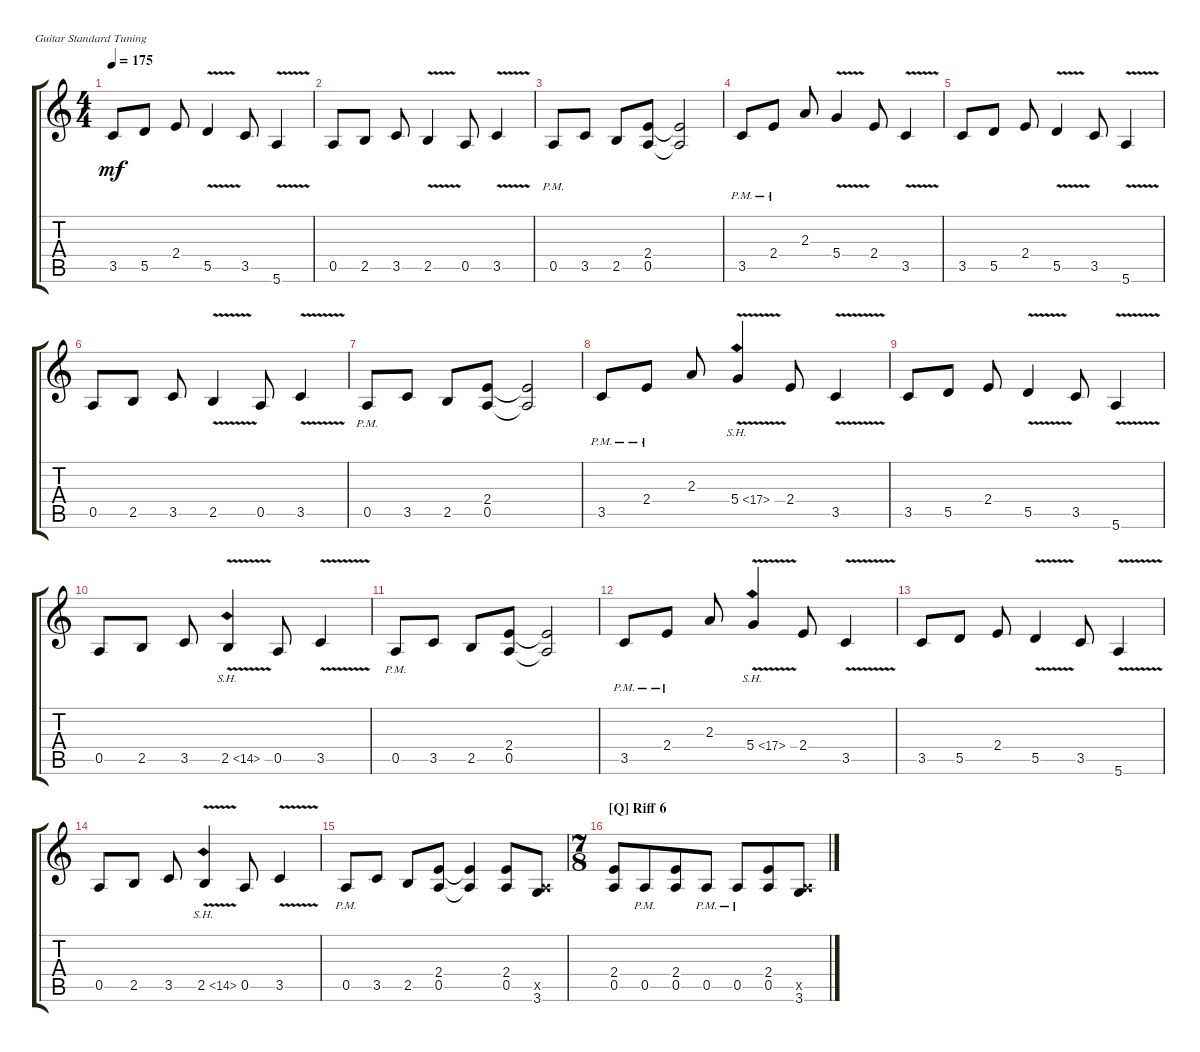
\defaultSystemsLayout 4
\bracketExtendMode groupsimilarinstruments
\singleTrackTrackNamePolicy hidden
\multiTrackTrackNamePolicy hidden
\firstSystemTrackNameOrientation horizontal
\otherSystemsTrackNameOrientation horizontal
\track ("Adrian Smith" "E-Gt") {instrument distortionguitar}
\staff {score tabs}
\tuning (E4 B3 G3 D3 A2 E2)
\ts (4 4)
\tempo 175
\clef g2
\scale
1.03909
\ks c
3.5.8{dy mf} 5.5.8 2.4.8 5.5{v}.4 3.5.8 5.6{v}.4 |
\scale
0.960908 0.5.8 2.5.8 3.5.8 2.5{v}.4 0.5.8 3.5{v}.4 |
\scale
1.03909 0.5{pm}.8 3.5.8 2.5.8 (0.5 2.4).8 (2.4{t} 0.5{t}).2 |
\scale
0.960908 3.5{pm}.8 2.4{pm}.8 2.3.8 5.4{v}.4 2.4.8 3.5{v}.4 |
\scale
1.03909 3.5.8 5.5.8 2.4.8 5.5{v}.4 3.5.8 5.6{v}.4 |
\scale
0.960908 0.5.8 2.5.8 3.5.8 2.5{v}.4 0.5.8 3.5{v}.4 |
\scale
1.03909 0.5{pm}.8 3.5.8 2.5.8 (0.5 2.4).8 (2.4{t} 0.5{t}).2 |
\scale
0.960908 3.5{pm}.8 2.4{pm}.8 2.3.8 5.4{sh 12 v}.4 2.4.8 3.5{v}.4 |
\scale
1.03909 3.5.8 5.5.8 2.4.8 5.5{v}.4 3.5.8 5.6{v}.4 |
\scale
0.960908 0.5.8 2.5.8 3.5.8 2.5{sh 12 v}.4 0.5.8 3.5{v}.4 |
\scale
1.03909 0.5{pm}.8 3.5.8 2.5.8 (0.5 2.4).8 (2.4{t} 0.5{t}).2 |
\scale
0.960908 3.5{pm}.8 2.4{pm}.8 2.3.8 5.4{sh 12 v}.4 2.4.8 3.5{v}.4 |
\scale
1.03909 3.5.8 5.5.8 2.4.8 5.5{v}.4 3.5.8 5.6{v}.4 |
\scale
0.960908 0.5.8 2.5.8 3.5.8 2.5{sh 12 v}.4 0.5.8 3.5{v}.4 |
\scale
1.03909 0.5{pm}.8 3.5.8 2.5.8 (0.5 2.4).8 (2.4{t} 0.5{t}).4 (0.5 2.4).8 (3.6 0.5{x}).8 |
\ts (7 8)
\section ("Q" "Riff 6")
\scale
0.960908 (0.5 2.4).8 0.5{pm}.8 (0.5 2.4).8 0.5{pm}.8 0.5{pm}.8 (0.5 2.4).8 (3.6 0.5{x}).8
